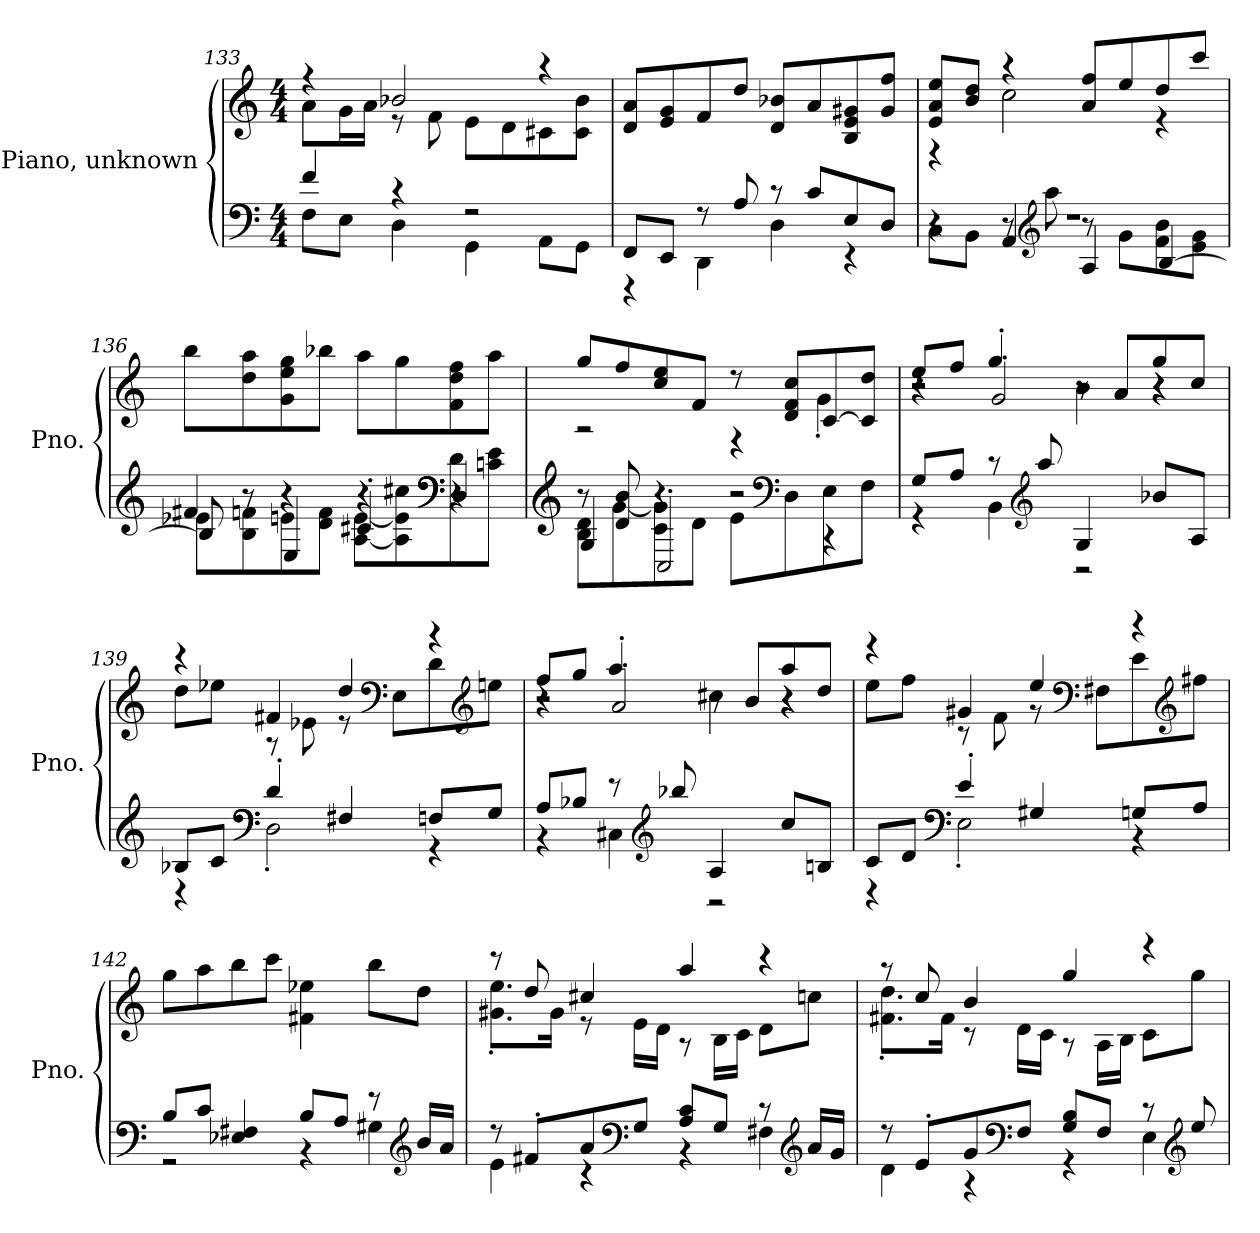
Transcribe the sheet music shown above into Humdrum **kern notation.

**kern	**kern
*part1	*part1
*staff2	*staff1
*I"Piano, unknown	*
*I'Pno.	*
*clefF4	*clefG2
*k[]	*k[]
*M4/4	*M4/4
=133	=133
*^	*^
4f/	8F\L	4r	8a\L
.	8E\J	.	16g\L
.	.	.	16a\JJ
4r	4D\	2b-X/	8r
.	.	.	8f\
2r	4GG\	.	8e\L
.	.	.	8d\
.	8AA\L	4r	8c#X\
.	8GG\J	.	8c#\ 8b-\J
*	*	*v	*v
=134	=134	=134
8FF/L	4r	8d/ 8a/L
8EE/J	.	8e/ 8g/
8r	4DD\	8f/
8A/	.	8dd/J
8r	4D\	8d/ 8b-X/L
8c/L	.	8a/
8E/	4r	8B/ 8e/ 8g#X/
8D/J	.	8g#/ 8ff/J
=135	=135	=135
*	*^	*^
1r	8C\L	4r	8e/ 8a/ 8ee/L	4r
.	8BB\J	.	8b/ 8dd/J	.
.	8r	4AA/	4r	2cc\
*clefG2	*	*	*	*
.	8aa\	.	.	.
.	8r	4A/	8a/ 8ff/L	.
.	8g\L	.	8ee/	.
.	8f\ 8b\	[4B/	8dd/	4r
.	8e\ 8g\J	.	8ccc/J	.
*	*	*	*v	*v
!!LO:LB:g=z
=136	=136	=136	=136
4f#X/	8e-X\L	8B/]	8bb\L
.	8B\ 8fn\	8r	8dd\ 8aa\
4r	8en\	4E/	8g\ 8ee\ 8gg\
.	8d\ 8f\J	.	8bb-X\J
4c#X'/	[8A\ [8e\L	4r	8aa\L
.	8A\] 8e\] 8cc#X\	.	8gg\
*clefF4	*	*	*
4r	8d\	4D/	8f\ 8dd\ 8ff\
.	8cn\ 8e\J	.	8aa\J
=137	=137	=137	=137
*clefG2	*	*	*
*	*	*	*^
8r	8B\ 8d\L	4G/	8gg/L	2r
8d/ 8b/	[8g\	.	8ff/	.
4r	8c\ 8g\]	2C'/	8cc/ 8ee/	.
.	8d\J	.	8f/J	.
2r	8e\L	.	8r	4r
*clefF4	*	*	*	*
.	8D\	.	8d/ 8f/ 8cc/L	.
.	8E\	4r	[8c/	4g'\
.	8F\J	.	8c/] 8dd/J	.
*	*v	*v	*	*
=138	=138	=138	=138
*	*	*	*^
8G/L	4r	8ee/L	2r	4r
8A/J	.	8ff/J	.	.
8r	4BB\	4gg'/	.	2g'/
*clefG2	*	*	*	*
8aa/	.	.	.	.
4G/	2r	8r	4b\	.
.	.	8a/L	.	.
8b-X/L	.	8gg/	4r	4r
8A/J	.	8cc/J	.	.
*	*	*	*v	*v
!!LO:LB:g=z
=139	=139	=139	=139
8B-X/L	4r	4r	8dd\L
8c/J	.	.	8ee-X\J
*clefF4	*	*	*
4d'/	2D'\	4f#X/	8r
.	.	.	8e-X\
4F#X/	.	4dd/	8r
*	*	*clefF4	*
.	.	.	8E\L
8Fn/L	4r	4r	8d\
*	*	*clefG2	*
8G/J	.	.	8een\J
=140	=140	=140	=140
*	*	*	*^
8A/L	4r	8ff/L	2r	4r
8B-X/J	.	8gg/J	.	.
8r	4C#X\	4aa'/	.	2a'/
*clefG2	*	*	*	*
8bb-X/	.	.	.	.
4A/	2r	8r	4cc#X\	.
.	.	8b/L	.	.
8cc/L	.	8aa/	4r	4r
8Bn/J	.	8dd/J	.	.
*	*	*	*v	*v
!!LO:PB:g=z
=141	=141	=141	=141
8c/L	4r	4r	8ee\L
8d/J	.	.	8ff\J
*clefF4	*	*	*
4e'/	2E'\	4g#X/	8r
.	.	.	8f\
4G#X/	.	4ee/	8r
*	*	*clefF4	*
.	.	.	8F#X\L
8Gn/L	4r	4r	8e\
*	*	*clefG2	*
8A/J	.	.	8ff#X\J
*	*	*v	*v
=142	=142	=142
8B/L	2r	8gg\L
8c/J	.	8aa\
4E-X/ 4F#X/	.	8bb\
.	.	8ccc\J
8B/L	4r	4f#X\ 4ee-X\
8A/J	.	.
8r	4G#X\	8bb\L
*clefG2	*	*
16b/LL	.	8dd\J
16a/JJ	.	.
!!LO:LB:g=z
=143	=143	=143
*	*	*^
8r	4e\	8r	8.g#X\' 8.ee\'L
8f#X'/L	.	8dd/	.
.	.	.	16g#\Jk
8a/	4r	4cc#X/	8r
*clefF4	*	*	*
8G/J	.	.	16e\LL
.	.	.	16d\JJ
8A/ 8c/L	4r	4aa/	8r
8G/J	.	.	16B\LL
.	.	.	16c\JJ
8r	4F#X\	4r	8d\L
*clefG2	*	*	*
16a/LL	.	.	8ccn\J
16g/JJ	.	.	.
=144	=144	=144	=144
8r	4d\	8r	8.f#X\' 8.dd\'L
8e'/L	.	8cc/	.
.	.	.	16f#\Jk
8g/	4r	4b/	8r
*clefF4	*	*	*
8F/J	.	.	16d\LL
.	.	.	16c\JJ
8G/ 8B/L	4r	4gg/	8r
8F/J	.	.	16A\LL
.	.	.	16B\JJ
8r	4E\	4r	8c\L
*clefG2	*	*	*
8ee/	.	.	8gg\J
*v	*v	*	*
*	*v	*v
=	=
*-	*-
